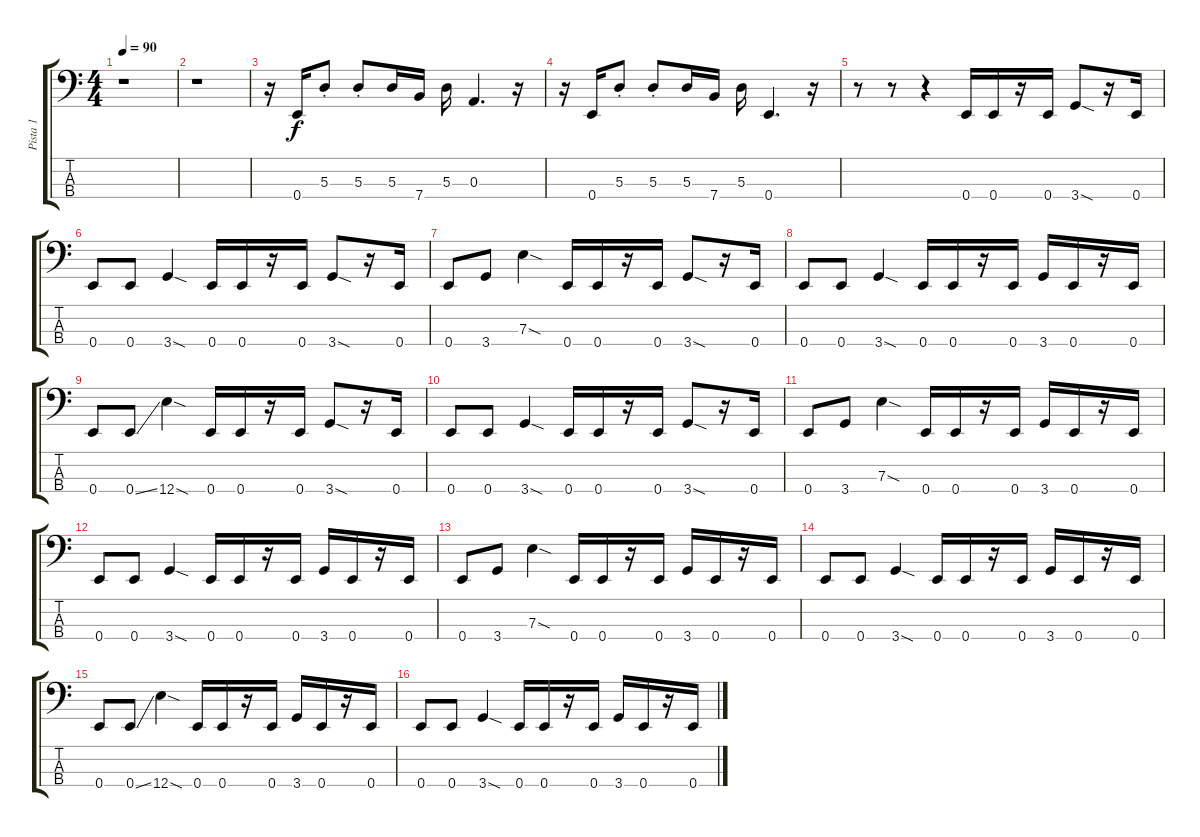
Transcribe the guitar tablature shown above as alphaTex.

\track ("Pista 1" "Pista 1") {instrument electricbassfinger}
\staff {score tabs}
\tuning (G2 D2 A1 E1) {hide}
\ts (4 4)
\tempo 90
\clef f4
\ks c
r.1{dy f} |
r.1 |
r.16 0.4.16 5.3{st}.8 5.3{st}.8 5.3.16 7.4.16 5.3.16 0.3.4{d} r.16 |
r.16 0.4.16 5.3{st}.8 5.3{st}.8 5.3.16 7.4.16 5.3.16 0.4.4{d} r.16 |
r.8 r.8 r.4 0.4.16 0.4.16 r.16 0.4.16 3.4{sod}.8 r.16 0.4.16 |
0.4.8 0.4.8 3.4{sod}.4 0.4.16 0.4.16 r.16 0.4.16 3.4{sod}.8 r.16 0.4.16 |
0.4.8 3.4.8 7.3{sod}.4 0.4.16 0.4.16 r.16 0.4.16 3.4{sod}.8 r.16 0.4.16 |
0.4.8 0.4.8 3.4{sod}.4 0.4.16 0.4.16 r.16 0.4.16 3.4.16 0.4.16 r.16 0.4.16 |
0.4.8 0.4{ss}.8 12.4{sod}.4 0.4.16 0.4.16 r.16 0.4.16 3.4{sod}.8 r.16 0.4.16 |
0.4.8 0.4.8 3.4{sod}.4 0.4.16 0.4.16 r.16 0.4.16 3.4{sod}.8 r.16 0.4.16 |
0.4.8 3.4.8 7.3{sod}.4 0.4.16 0.4.16 r.16 0.4.16 3.4.16 0.4.16 r.16 0.4.16 |
0.4.8 0.4.8 3.4{sod}.4 0.4.16 0.4.16 r.16 0.4.16 3.4.16 0.4.16 r.16 0.4.16 |
0.4.8 3.4.8 7.3{sod}.4 0.4.16 0.4.16 r.16 0.4.16 3.4.16 0.4.16 r.16 0.4.16 |
0.4.8 0.4.8 3.4{sod}.4 0.4.16 0.4.16 r.16 0.4.16 3.4.16 0.4.16 r.16 0.4.16 |
0.4.8 0.4{ss}.8 12.4{sod}.4 0.4.16 0.4.16 r.16 0.4.16 3.4.16 0.4.16 r.16 0.4.16 |
0.4.8 0.4.8 3.4{sod}.4 0.4.16 0.4.16 r.16 0.4.16 3.4.16 0.4.16 r.16 0.4.16
